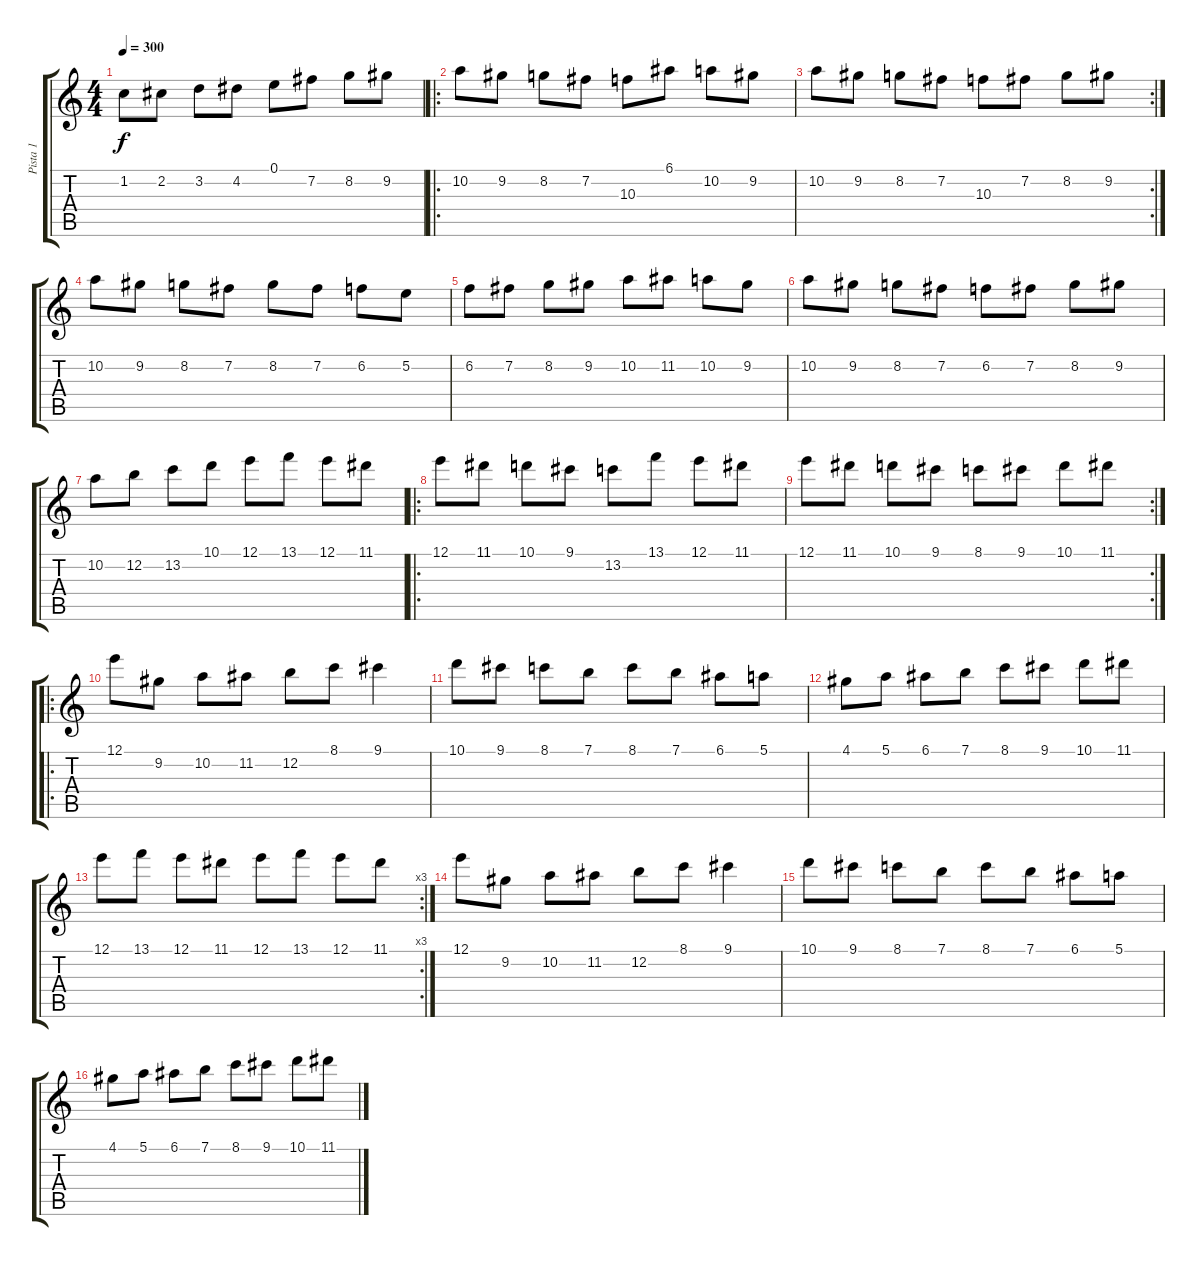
\track ("Pista 1" "Pista 1") {instrument distortionguitar}
\staff {score tabs}
\tuning (E4 B3 G3 D3 A2 E2) {hide}
\ts (4 4)
\tempo 300
\clef g2
\ks c
1.2.8{dy f} 2.2.8 3.2.8 4.2.8 0.1.8 7.2.8 8.2.8 9.2.8 |
\ro
10.2.8 9.2.8 8.2.8 7.2.8 10.3.8 6.1.8 10.2.8 9.2.8 |
\rc 2
10.2.8 9.2.8 8.2.8 7.2.8 10.3.8 7.2.8 8.2.8 9.2.8 |
10.2.8 9.2.8 8.2.8 7.2.8 8.2.8 7.2.8 6.2.8 5.2.8 |
6.2.8 7.2.8 8.2.8 9.2.8 10.2.8 11.2.8 10.2.8 9.2.8 |
10.2.8 9.2.8 8.2.8 7.2.8 6.2.8 7.2.8 8.2.8 9.2.8 |
10.2.8 12.2.8 13.2.8 10.1.8 12.1.8 13.1.8 12.1.8 11.1.8 |
\ro
12.1.8 11.1.8 10.1.8 9.1.8 13.2.8 13.1.8 12.1.8 11.1.8 |
\rc 2
12.1.8 11.1.8 10.1.8 9.1.8 8.1.8 9.1.8 10.1.8 11.1.8 |
\ro
12.1.8 9.2.8 10.2.8 11.2.8 12.2.8 8.1.8 9.1.4 |
10.1.8 9.1.8 8.1.8 7.1.8 8.1.8 7.1.8 6.1.8 5.1.8 |
4.1.8 5.1.8 6.1.8 7.1.8 8.1.8 9.1.8 10.1.8 11.1.8 |
\rc 3
12.1.8 13.1.8 12.1.8 11.1.8 12.1.8 13.1.8 12.1.8 11.1.8 |
12.1.8 9.2.8 10.2.8 11.2.8 12.2.8 8.1.8 9.1.4 |
10.1.8 9.1.8 8.1.8 7.1.8 8.1.8 7.1.8 6.1.8 5.1.8 |
4.1.8 5.1.8 6.1.8 7.1.8 8.1.8 9.1.8 10.1.8 11.1.8
